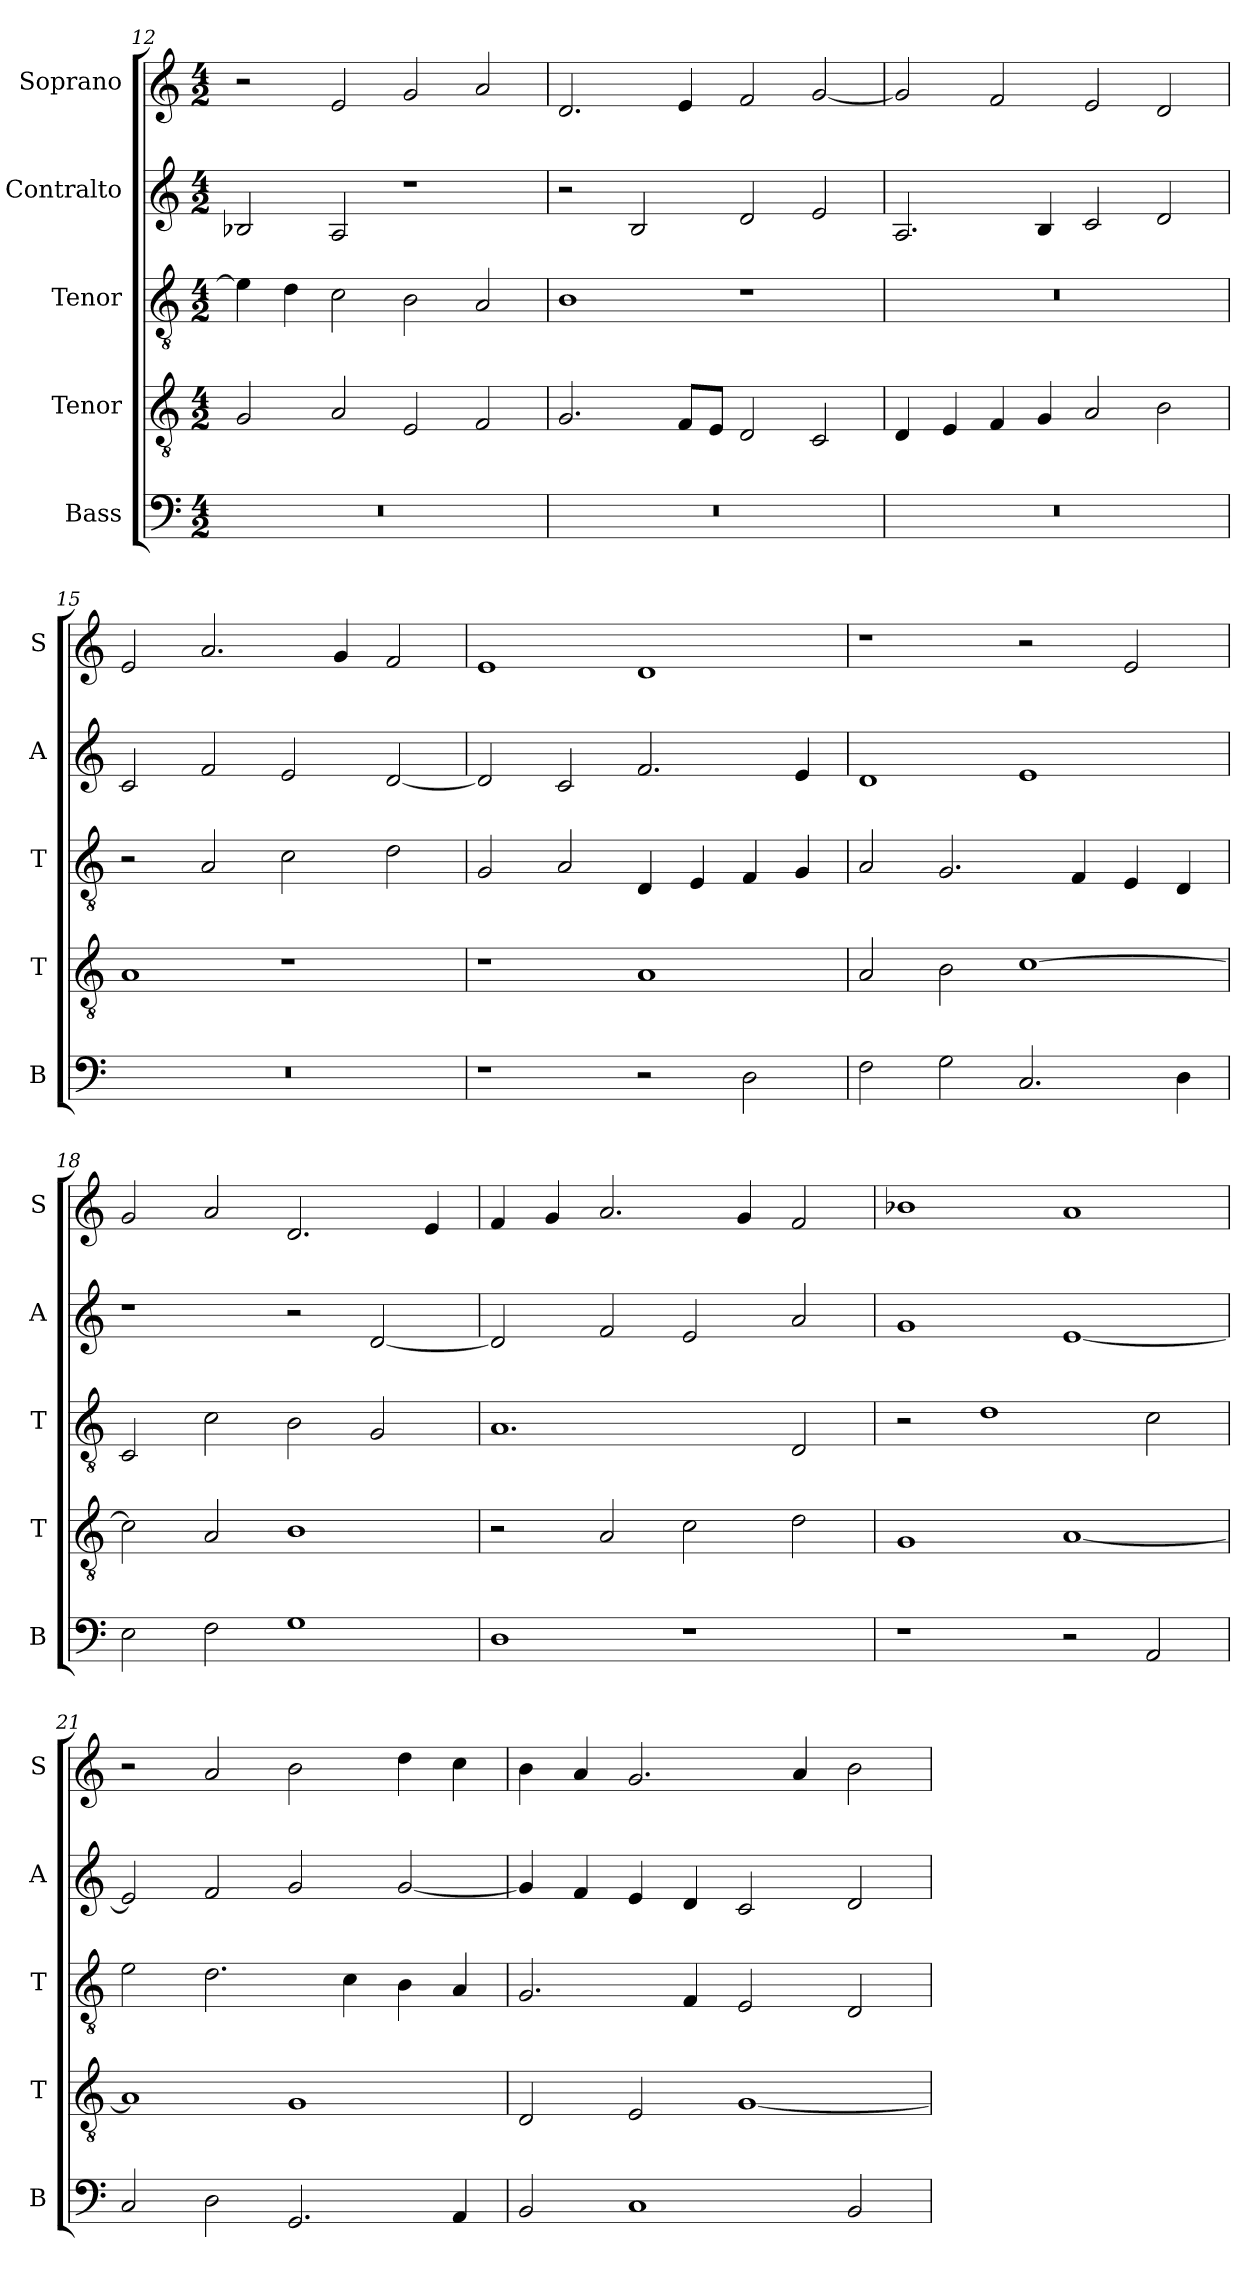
**kern	**kern	**kern	**kern	**kern
*part5	*part4	*part3	*part2	*part1
*staff5	*staff4	*staff3	*staff2	*staff1
*I"Bass	*I"Tenor	*I"Tenor	*I"Contralto	*I"Soprano
*I'B	*I'T	*I'T	*I'A	*I'S
*clefF4	*clefGv2	*clefGv2	*clefG2	*clefG2
*k[]	*k[]	*k[]	*k[]	*k[]
*D:dor	*D:dor	*D:dor	*D:dor	*D:dor
*M4/2	*M4/2	*M4/2	*M4/2	*M4/2
=12	=12	=12	=12	=12
0r	2G	4e]	2B-X	2r
.	.	4d	.	.
.	2A	2c	2A	2e
.	2E	2B	1r	2g
.	2F	2A	.	2a
=13	=13	=13	=13	=13
0r	2.G	1B	2r	2.d
.	.	.	2B	.
.	8F/L	.	.	4e
.	8E/J	.	.	.
.	2D	1r	2d	2f
.	2C	.	2e	[2g
=14	=14	=14	=14	=14
0r	4D	0r	2.A	2g]
.	4E	.	.	.
.	4F	.	.	2f
.	4G	.	4B	.
.	2A	.	2c	2e
.	2B	.	2d	2d
=15	=15	=15	=15	=15
0r	1A	2r	2c	2e
.	.	2A	2f	2.a
.	1r	2c	2e	.
.	.	.	.	4g
.	.	2d	[2d	2f
=16	=16	=16	=16	=16
1r	1r	2G	2d]	1e
.	.	2A	2c	.
2r	1A	4D	2.f	1d
.	.	4E	.	.
2D	.	4F	.	.
.	.	4G	4e	.
=17	=17	=17	=17	=17
2F	2A	2A	1d	1r
2G	2B	2.G	.	.
2.C	[1c	.	1e	2r
.	.	4F	.	.
.	.	4E	.	2e
4D	.	4D	.	.
=18	=18	=18	=18	=18
2E	2c]	2C	1r	2g
2F	2A	2c	.	2a
1G	1B	2B	2r	2.d
.	.	2G	[2d	.
.	.	.	.	4e
=19	=19	=19	=19	=19
1D	2r	1.A	2d]	4f
.	.	.	.	4g
.	2A	.	2f	2.a
1r	2c	.	2e	.
.	.	.	.	4g
.	2d	2D	2a	2f
=20	=20	=20	=20	=20
1r	1G	2r	1g	1b-X
.	.	1d	.	.
2r	[1A	.	[1e	1a
2AA	.	2c	.	.
=21	=21	=21	=21	=21
2C	1A]	2e	2e]	2r
2D	.	2.d	2f	2a
2.GG	1G	.	2g	2b
.	.	4c	.	.
.	.	4B	[2g	4dd
4AA	.	4A	.	4cc
=22	=22	=22	=22	=22
2BB	2D	2.G	4g]	4b
.	.	.	4f	4a
1C	2E	.	4e	2.g
.	.	4F	4d	.
.	[1G	2E	2c	.
.	.	.	.	4a
2BB	.	2D	2d	2b
=	=	=	=	=
*-	*-	*-	*-	*-
